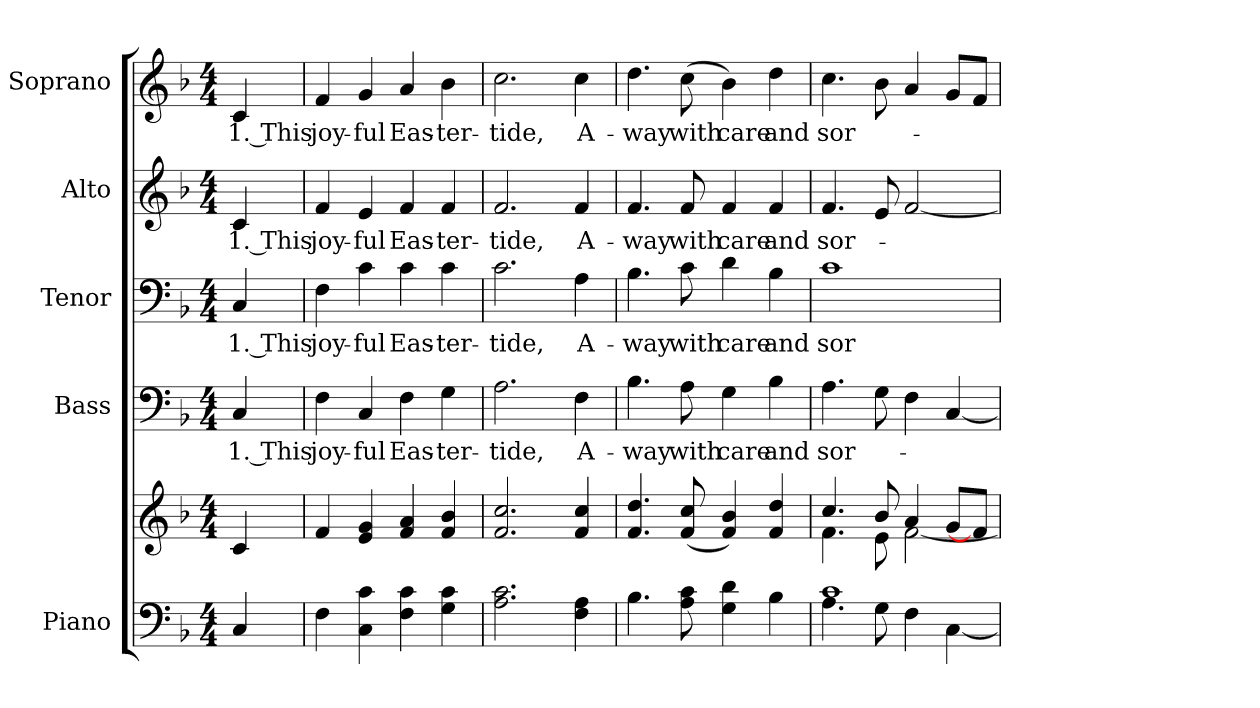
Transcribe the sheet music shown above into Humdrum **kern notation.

**kern	**kern	**kern	**text	**kern	**text	**kern	**text	**kern	**text
*part5	*part5	*part4	*part4	*part3	*part3	*part2	*part2	*part1	*part1
*staff6	*staff5	*staff4	*staff4	*staff3	*staff3	*staff2	*staff2	*staff1	*staff1
*I"Piano	*	*I"Bass	*	*I"Tenor	*	*I"Alto	*	*I"Soprano	*
*I'Pno.	*	*I'B.	*	*I'T.	*	*I'A.	*	*I'S.	*
!!LO:PB:g=z
*clefF4	*clefG2	*clefF4	*	*clefF4	*	*clefG2	*	*clefG2	*
*k[b-]	*k[b-]	*k[b-]	*	*k[b-]	*	*k[b-]	*	*k[b-]	*
*F:	*F:	*F:	*	*F:	*	*F:	*	*F:	*
*M4/4	*M4/4	*M4/4	*	*M4/4	*	*M4/4	*	*M4/4	*
*MM150	*MM150	*MM150	*	*MM150	*	*MM150	*	*MM150	*
=	=	=	=	=	=	=	=	=	=
!	!	!	!LO:LY:b:color=#000000	!	!	!	!	!	!
!	!	!	!	!	!LO:LY:b:color=#000000	!	!	!	!
!	!	!	!	!	!	!	!LO:LY:b:color=#000000	!	!
!	!	!	!	!	!	!	!	!	!LO:LY:b:color=#000000
4Ci/	4ci/	4Ci/	1. This	4Ci/	1. This	4ci/	1. This	4ci/	1. This
=1	=1	=1	=1	=1	=1	=1	=1	=1	=1
!	!	!	!LO:LY:b:color=#000000	!	!	!	!	!	!
!	!	!	!	!	!LO:LY:b:color=#000000	!	!	!	!
!	!	!	!	!	!	!	!LO:LY:b:color=#000000	!	!
!	!	!	!	!	!	!	!	!	!LO:LY:b:color=#000000
4Fi\	4fi/	4Fi\	joy-	4Fi\	joy-	4fi/	joy-	4fi/	joy-
!	!	!	!LO:LY:b:color=#000000	!	!	!	!	!	!
!	!	!	!	!	!LO:LY:b:color=#000000	!	!	!	!
!	!	!	!	!	!	!	!LO:LY:b:color=#000000	!	!
!	!	!	!	!	!	!	!	!	!LO:LY:b:color=#000000
4Ci\ 4ci	4ei/ 4gi	4Ci/	-ful	4ci\	-ful	4ei/	-ful	4gi/	-ful
!	!	!	!LO:LY:b:color=#000000	!	!	!	!	!	!
!	!	!	!	!	!LO:LY:b:color=#000000	!	!	!	!
!	!	!	!	!	!	!	!LO:LY:b:color=#000000	!	!
!	!	!	!	!	!	!	!	!	!LO:LY:b:color=#000000
4Fi\ 4ci	4fi/ 4ai	4Fi\	Eas-	4ci\	Eas-	4fi/	Eas-	4ai/	Eas-
!	!	!	!LO:LY:b:color=#000000	!	!	!	!	!	!
!	!	!	!	!	!LO:LY:b:color=#000000	!	!	!	!
!	!	!	!	!	!	!	!LO:LY:b:color=#000000	!	!
!	!	!	!	!	!	!	!	!	!LO:LY:b:color=#000000
4Gi\ 4ci	4fi/ 4b-i	4Gi\	-ter-	4ci\	-ter-	4fi/	-ter-	4b-i\	-ter-
=2	=2	=2	=2	=2	=2	=2	=2	=2	=2
!	!	!	!LO:LY:b:color=#000000	!	!	!	!	!	!
!	!	!	!	!	!LO:LY:b:color=#000000	!	!	!	!
!	!	!	!	!	!	!	!LO:LY:b:color=#000000	!	!
!	!	!	!	!	!	!	!	!	!LO:LY:b:color=#000000
2.Ai\ 2.ci	2.fi/ 2.cci	2.Ai\	-tide,	2.ci\	-tide,	2.fi/	-tide,	2.cci\	-tide,
!	!	!	!LO:LY:b:color=#000000	!	!	!	!	!	!
!	!	!	!	!	!LO:LY:b:color=#000000	!	!	!	!
!	!	!	!	!	!	!	!LO:LY:b:color=#000000	!	!
!	!	!	!	!	!	!	!	!	!LO:LY:b:color=#000000
4Fi\ 4Ai	4fi/ 4cci	4Fi\	A-	4Ai\	A-	4fi/	A-	4cci\	A-
!!LO:PB:g=z
=3	=3	=3	=3	=3	=3	=3	=3	=3	=3
!	!	!	!LO:LY:b:color=#000000	!	!	!	!	!	!
!	!	!	!	!	!LO:LY:b:color=#000000	!	!	!	!
!	!	!	!	!	!	!	!LO:LY:b:color=#000000	!	!
!	!	!	!	!	!	!	!	!	!LO:LY:b:color=#000000
4.B-i\	4.fi/ 4.ddi	4.B-i\	-way	4.B-i\	-way	4.fi/	-way	4.ddi\	-way
!	!	!	!LO:LY:b:color=#000000	!	!	!	!	!	!
!	!	!	!	!	!LO:LY:b:color=#000000	!	!	!	!
!	!	!	!	!	!	!	!LO:LY:b:color=#000000	!	!
!	!	!	!	!	!	!	!	!	!LO:LY:b:color=#000000
8Ai\ 8ci	(8fi/ 8cci	8Ai\	with	8ci\	with	8fi/	with	(8cci\	with
!	!	!	!LO:LY:b:color=#000000	!	!	!	!	!	!
!	!	!	!	!	!LO:LY:b:color=#000000	!	!	!	!
!	!	!	!	!	!	!	!LO:LY:b:color=#000000	!	!
!	!	!	!	!	!	!	!	!	!LO:LY:b:color=#000000
4Gi\ 4di	4fi/ 4b-i)	4Gi\	care	4di\	care	4fi/	care	4b-i\)	care
!	!	!	!LO:LY:b:color=#000000	!	!	!	!	!	!
!	!	!	!	!	!LO:LY:b:color=#000000	!	!	!	!
!	!	!	!	!	!	!	!LO:LY:b:color=#000000	!	!
!	!	!	!	!	!	!	!	!	!LO:LY:b:color=#000000
4B-i\	4fi/ 4ddi	4B-i\	and	4B-i\	and	4fi/	and	4ddi\	and
=4	=4	=4	=4	=4	=4	=4	=4	=4	=4
*^	*^	*	*	*	*	*	*	*	*
!	!	!	!	!	!LO:LY:b:color=#000000	!	!	!	!	!	!
!	!	!	!	!	!	!	!LO:LY:b:color=#000000	!	!	!	!
!	!	!	!	!	!	!	!	!	!LO:LY:b:color=#000000	!	!
!	!	!	!	!	!	!	!	!	!	!	!LO:LY:b:color=#000000
1ci	4.Ai\	4.cci/	4.fi\	4.Ai\	sor-	1ci	sor-	4.fi/	sor-	4.cci\	sor-
.	8Gi\	8b-i/	8ei\	8Gi\	.	.	.	8ei/	.	8b-i\	.
.	4Fi\	4ai/	[<2fi\	4Fi\	.	.	.	[<2fi/	.	4ai/	.
.	[<4Ci\	8gi/L	.	[<4Ci/	.	.	.	.	.	8gi/L	.
.	.	8fi/J]	.	.	.	.	.	.	.	8fi/J	.
*v	*v	*	*	*	*	*	*	*	*	*	*
*	*v	*v	*	*	*	*	*	*	*	*
=	=	=	=	=	=	=	=	=	=
*-	*-	*-	*-	*-	*-	*-	*-	*-	*-
